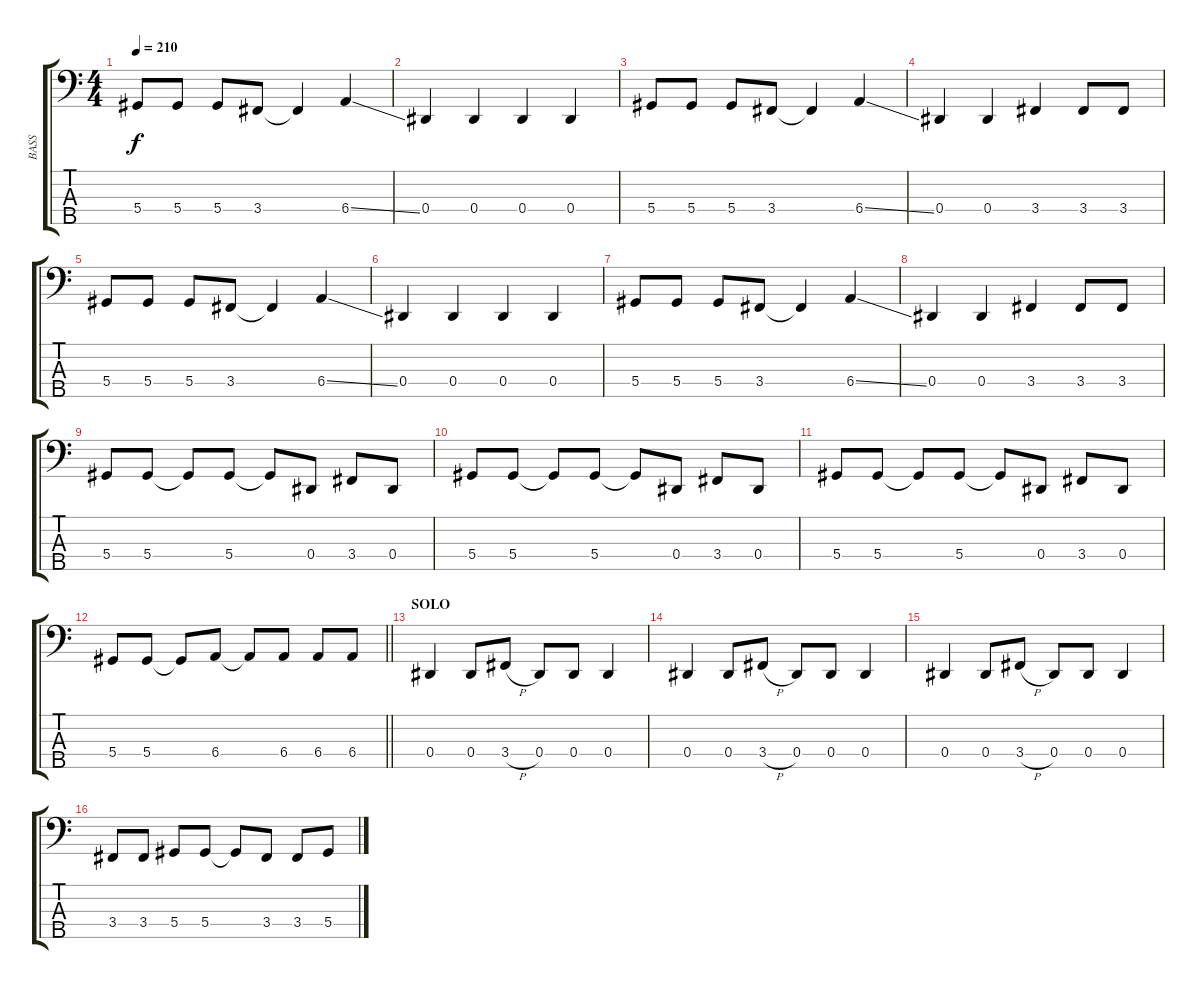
\track ("BASS" "BASS") {instrument electricbasspick}
\staff {score tabs}
\tuning (Gb2 Db2 Ab1 Eb1 Bb0) {hide}
\ts (4 4)
\tempo 210
\clef f4
\ks c
5.4.8{dy f} 5.4.8 5.4.8 3.4.8 3.4{t}.4 6.4{ss}.4 |
0.4.4 0.4.4 0.4.4 0.4.4 |
5.4.8 5.4.8 5.4.8 3.4.8 3.4{t}.4 6.4{ss}.4 |
0.4.4 0.4.4 3.4.4 3.4.8 3.4.8 |
5.4.8 5.4.8 5.4.8 3.4.8 3.4{t}.4 6.4{ss}.4 |
0.4.4 0.4.4 0.4.4 0.4.4 |
5.4.8 5.4.8 5.4.8 3.4.8 3.4{t}.4 6.4{ss}.4 |
0.4.4 0.4.4 3.4.4 3.4.8 3.4.8 |
5.4.8 5.4.8 5.4{t}.8 5.4.8 5.4{t}.8 0.4.8 3.4.8 0.4.8 |
5.4.8 5.4.8 5.4{t}.8 5.4.8 5.4{t}.8 0.4.8 3.4.8 0.4.8 |
5.4.8 5.4.8 5.4{t}.8 5.4.8 5.4{t}.8 0.4.8 3.4.8 0.4.8 |
\barLineRight lightlight
5.4.8 5.4.8 5.4{t}.8 6.4.8 6.4{t}.8 6.4.8 6.4.8 6.4.8 |
\section ("" "SOLO")
0.4.4 0.4.8 3.4{h}.8 0.4.8 0.4.8 0.4.4 |
0.4.4 0.4.8 3.4{h}.8 0.4.8 0.4.8 0.4.4 |
0.4.4 0.4.8 3.4{h}.8 0.4.8 0.4.8 0.4.4 |
3.4.8 3.4.8 5.4.8 5.4.8 5.4{t}.8 3.4.8 3.4.8 5.4.8
